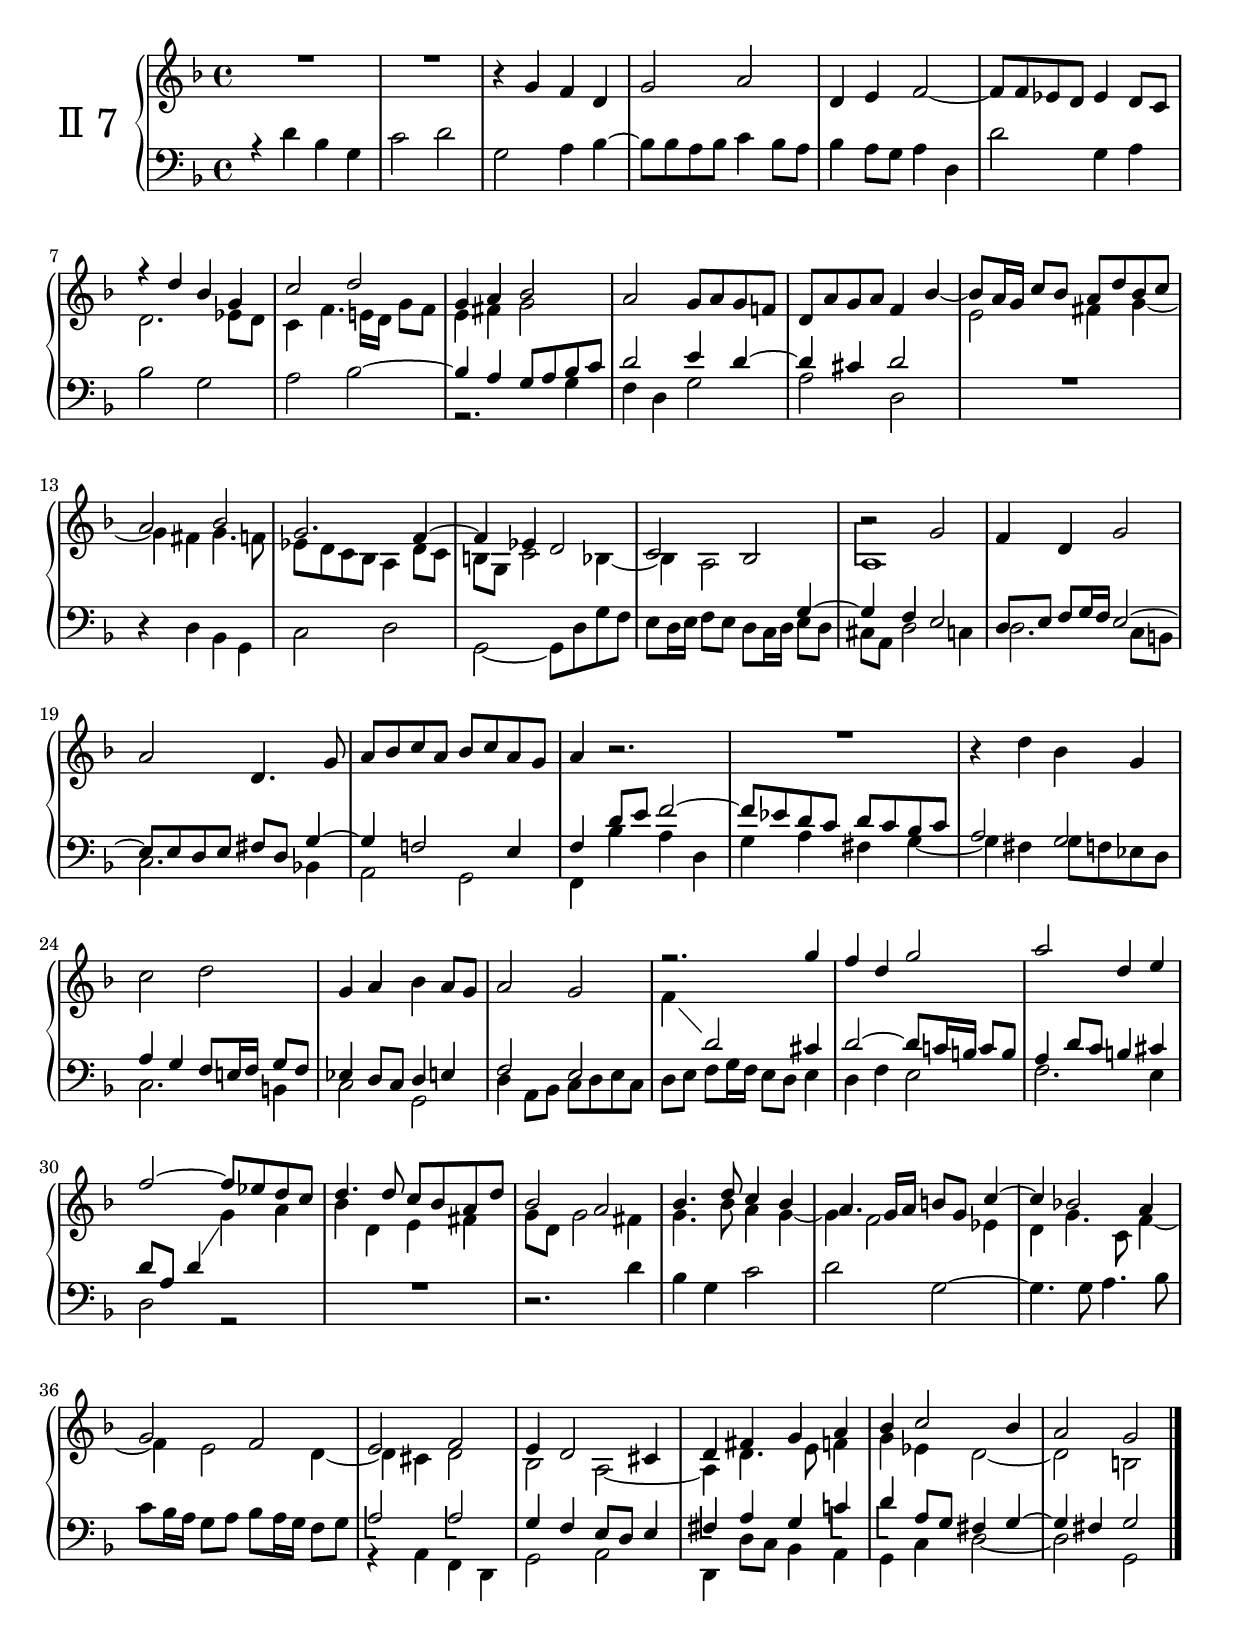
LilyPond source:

rh = \markup { \postscript # "0.20 setlinewidth 0.8 -2.4 moveto -1 0 rlineto 0 3 rlineto stroke" }
lh = \markup { \postscript # "0.20 setlinewidth -0.5 -1.5 moveto 0 4 rlineto 1.5 0 rlineto stroke" }

soprvii = \relative c''
{
	\key d \minor
	R1|
	R |
	s|
	s|
	s|
	s|
	r4 d bes g |
	c2 d |
	g,4 a bes2 |
	s1 |	
	s |
	s |
	s |
	s |
	s |
	s |
	\stemNeutral
	b2\rest g2 |
	f4 d g2 |
	a2 d,4. g8 |
	a bes c a bes c a g |
	a4  b2.\rest |
	\stemUp
	R1 |
	s |
    s |
    s |
    s |
	r2. g'4 |
	f d g2 |
	a d,4 e |
	f2 ~ f8 ees d c |
	d4. d8 c bes a d |
	bes2 a |
	bes4. d8 c4 bes |
	a4. g16 a b8 g c4 ~|
	c bes2 a4 |
	g2 f |
	e f |
	e4 d2 cis4 |
	d fis g a |
	bes c2 bes4 |
	a2 g |
	\bar "|."
}

altovii = \relative c''
{
	R1 |
	R |
	\stemNeutral
	b4\rest g f d g2 a |
	d,4 e f2 ~ |
	f8 f ees d ees4 d8 c |
	\stemDown
	d2. ees8 d |
	c4 f4. e16 d g8 f |
	e4 fis g2 |
	\stemNeutral
	a g8 a g f |
	d a' g a f4 \stemUp  bes ~ |
	\voiceOne
	bes8 a16 g c8 bes a d bes c |
	a2 bes |
	g2. f4 ~|
	f ees d2 |
	c bes |
	\stemDown \voiceTwo
	a1_\lh |
	s  |
	s  |
	s  |
	s1 |
	R1 |
	\stemNeutral
	b'4\rest d bes g |
	c2 d |
	g,4 a bes a8 g |
	a2 g |
	\stemDown
	\showStaffSwitch
	f4 \change Staff ="down" \voiceOne d2 cis4 |
	d2 ~ d8 c16 b c8 b |
	a4 d8 c b4 cis |
	d8 a d4 \change Staff ="up" \voiceTwo g a |
	bes d, e fis |
	g8 d g2 fis4 |
	g4. bes8 a4 g ~ |
	g f2 ees4 |
	d g4. c,8 f4 ~ |
	f e2 d4 ~ |
	d4 cis d2 |
	bes2 a ~ |
	a4 d4. e8 f4 |
	g ees d2 ~|
	d b |
}

tenorvii = \relative c'
{
        \stemNeutral
	r4 d bes g |
	c2 d |
	g, a4 bes~|
	bes8 bes a bes c4 bes8 a |
	bes4 a8 g a4 d, |
	d'2 g,4 a |
	bes2 g |
	a bes ~|
	\stemUp
	bes4 a g8 a bes c |
	d2 e4 d ~|
	d cis d2 |
	\change Staff = "up" \voiceTwo
	e2 fis4 g ~ |
	g fis g4. f8 |
	ees d c bes a4 d8 c |
	b g c2 bes4 ~|
	bes a2 \change Staff = "down" \voiceOne g4 ~|
	g f e2 |
	d8 e f g16 f e2 ~|
	e8 e d e fis d g4 ~ |
	g f2 e4 |
	f d'8 e f2 ~|
	f8 ees d c d c bes c |
	a2 g |
	a4 g f8 e16 f g8 f |
	ees4 d8 c d4 e |
	f2 e | 
	s1 |
	s |
	s |
	s |
	R1 |
	d2.\rest \stemNeutral d'4 |
	bes g c2 | 
	d g, ~|
	g4. g8 a4. bes8 |
	c8 bes16 a g8 a bes a16 g f8 g |
	\stemUp
	a2^\rh a^\rh |
	g4 f e8 d e4 |
	fis^\rh a g c^\rh |
	d^\rh a8 g fis4 g ~|
	g fis g2 |
}

bassvii = \relative c'
{
	\clef bass
	\key d \minor
	s1 |
	s |
	s |
	s |
	s |
	s |
	s |
	s |
	r2. g4 |
	f d g2 |
	a d, |
	\once \override MultiMeasureRest #'staff-position = #2
	R1 |
	d4\rest d bes g |
	c2 d |
	g, ~ g8 d' g f |
	e d16 e f8 e d c16 d e8 d |
	cis a d2 c4 | \noPageBreak
	d2. c8 b | \noPageBreak
	c2. bes4 | \noPageBreak
	a2 g | \noPageBreak
	f4 bes' a d, | \noPageBreak
	g a fis g ~| \noPageBreak
	g fis g8 f ees d | \noPageBreak
	c2. b4 | \noPageBreak
	c2 g | \noPageBreak
	d'4 a8 bes c d e c | \noPageBreak
	d e f g16 f e8 d e4 | \noPageBreak
	d f e2 | \noPageBreak
	f2. e4 | \noPageBreak
	d2 r | \noPageBreak
	R1 | \noPageBreak
	s | \noPageBreak
	s | \noPageBreak
	s | \noPageBreak
	s | \noPageBreak
	s | \noPageBreak
	r4 a f d | \noPageBreak
	g2 a | \noPageBreak
	d,4 d'8 c bes4 a | \noPageBreak
	g c d2 ~| \noPageBreak
	d g, | \noPageBreak
	
}

\include "merge.ly"
\score
{
	\new PianoStaff <<
		\accidentalStyle "piano"

		\set PianoStaff.instrumentName = # "Ⅱ 7"
		\new Staff = "up" << { \soprvii } \\ {\altovii} >>
		\new Staff = "down" << {\tenorvii } \\ {\bassvii} >>
	>>
	\layout 
	{
		\context { \PianoStaff \override InstrumentName #'font-size = #5  }
		\context { \Staff \consists #merge-rests-engraver }
		\context { \Staff \consists #merge-mmrests-engraver }
		\context 
		{
			\Score
			\override SpacingSpanner.common-shortest-duration = #(ly:make-moment 1/8)
		}
	}
	\midi {\tempo 4=100}
}